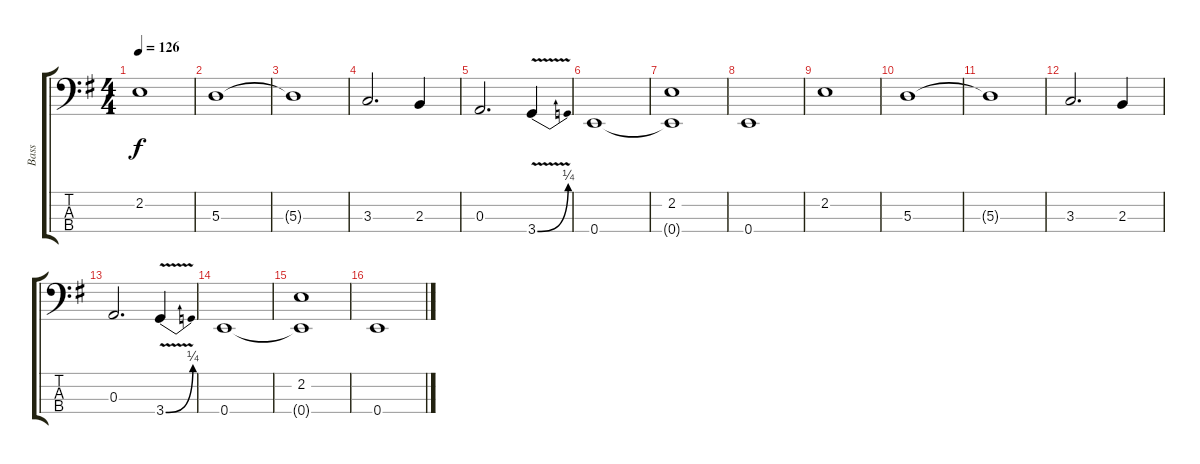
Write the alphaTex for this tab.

\track ("Bass" "Bass") {instrument electricbassfinger}
\staff {score tabs}
\tuning (G2 D2 A1 E1) {hide}
\ts (4 4)
\tempo 126
\clef f4
\ks eminor
2.2.1{dy f} |
5.3.1 |
5.3{t}.1 |
3.3.2{d} 2.3.4 |
0.3.2{d} 3.4{be (bend 0 0 60 1) v}.4 |
0.4.1 |
(2.2 0.4{t}).1 |
0.4.1 |
2.2.1 |
5.3.1 |
5.3{t}.1 |
3.3.2{d} 2.3.4 |
0.3.2{d} 3.4{be (bend 0 0 60 1) v}.4 |
0.4.1 |
(2.2 0.4{t}).1 |
0.4.1
